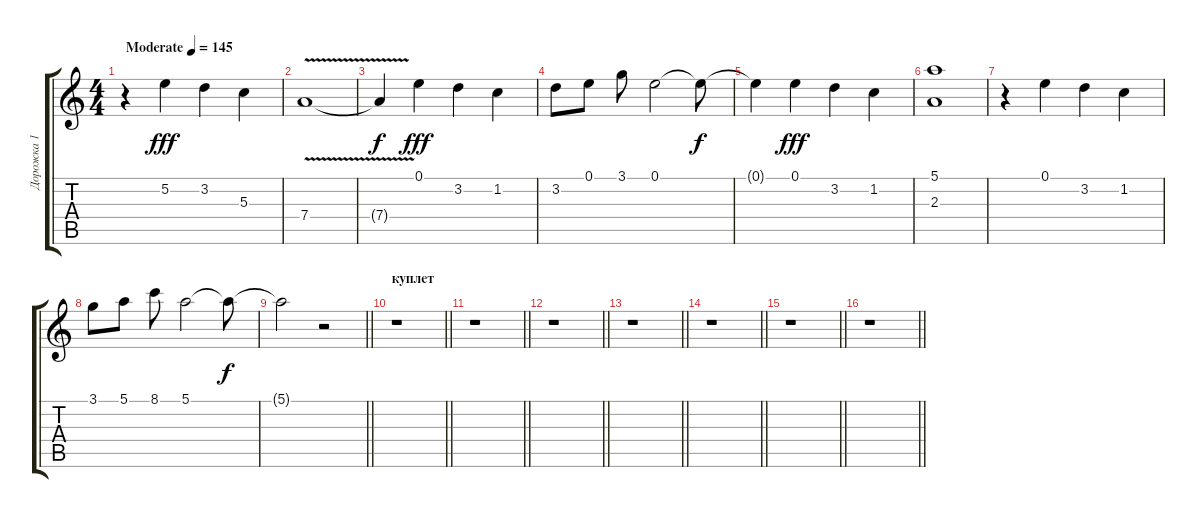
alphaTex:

\track ("Дорожка 1" "Дорожка 1") {instrument distortionguitar}
\staff {score tabs}
\tuning (E4 B3 G3 D3 A2 E2) {hide}
\ts (4 4)
\tempo (145 "Moderate")
\clef g2
\ks c
r.4{dy fff instrument distortionguitar} 5.2.4 3.2.4 5.3.4 |
7.4{v}.1 |
7.4{t}.4{dy f} 0.1.4{dy fff} 3.2.4 1.2.4 |
3.2.8 0.1.8 3.1.8 0.1.2 0.1{t}.8{dy f} |
0.1{t}.4 0.1.4{dy fff} 3.2.4 1.2.4 |
(5.1 2.3).1 |
r.4 0.1.4 3.2.4 1.2.4 |
3.1.8 5.1.8 8.1.8 5.1.2 5.1{t}.8{dy f} |
\barLineRight lightlight
5.1{t}.2 r.2 |
\section ("" "куплет")
\barLineRight lightlight
r.1 |
\barLineRight lightlight
r.1 |
\barLineRight lightlight
r.1 |
\barLineRight lightlight
r.1 |
\barLineRight lightlight
r.1 |
\barLineRight lightlight
r.1 |
\barLineRight lightlight
r.1
